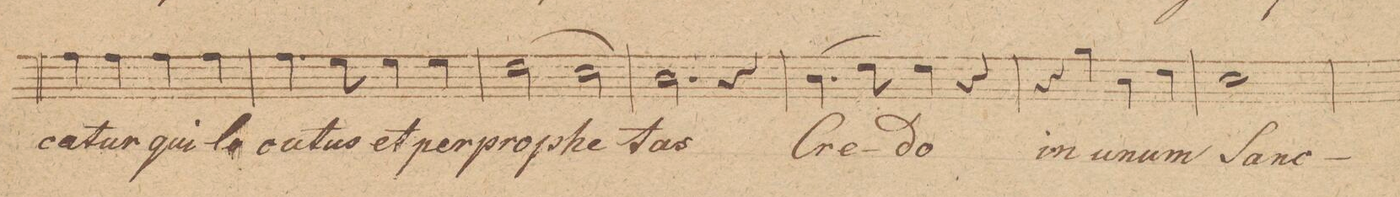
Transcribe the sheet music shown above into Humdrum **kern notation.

**kern	**text	**dynam
*I"Tenore 1mo	*	*
*clefC4	*	*
*k[]	*	*
*met(c|)	*	*
*M2/2	*	*
4e\	-ca-	.
4e\	-tur	.
4e\	qui	.
4e\	lo-	.
=100	=100	=100
4.e\	-cu-	.
8d\	-tus	.
4d\	et	.
4d\	per	.
=101	=101	=101
(2c\	pro-	.
2B\)	-phe-	.
=102	=102	=102
2.A\	-tas	.
4r	.	.
=103	=103	=103
(4.A\	Cre-	.
8c\)	.	.
4c\	-do	.
4r	.	.
=104	=104	=104
4r	.	.
4f\	in	.
4A\	u-	.
4c\	-num	.
=105	=105	=105
1B	Sanc-	.
=106	=106	=106
*-	*-	*-
